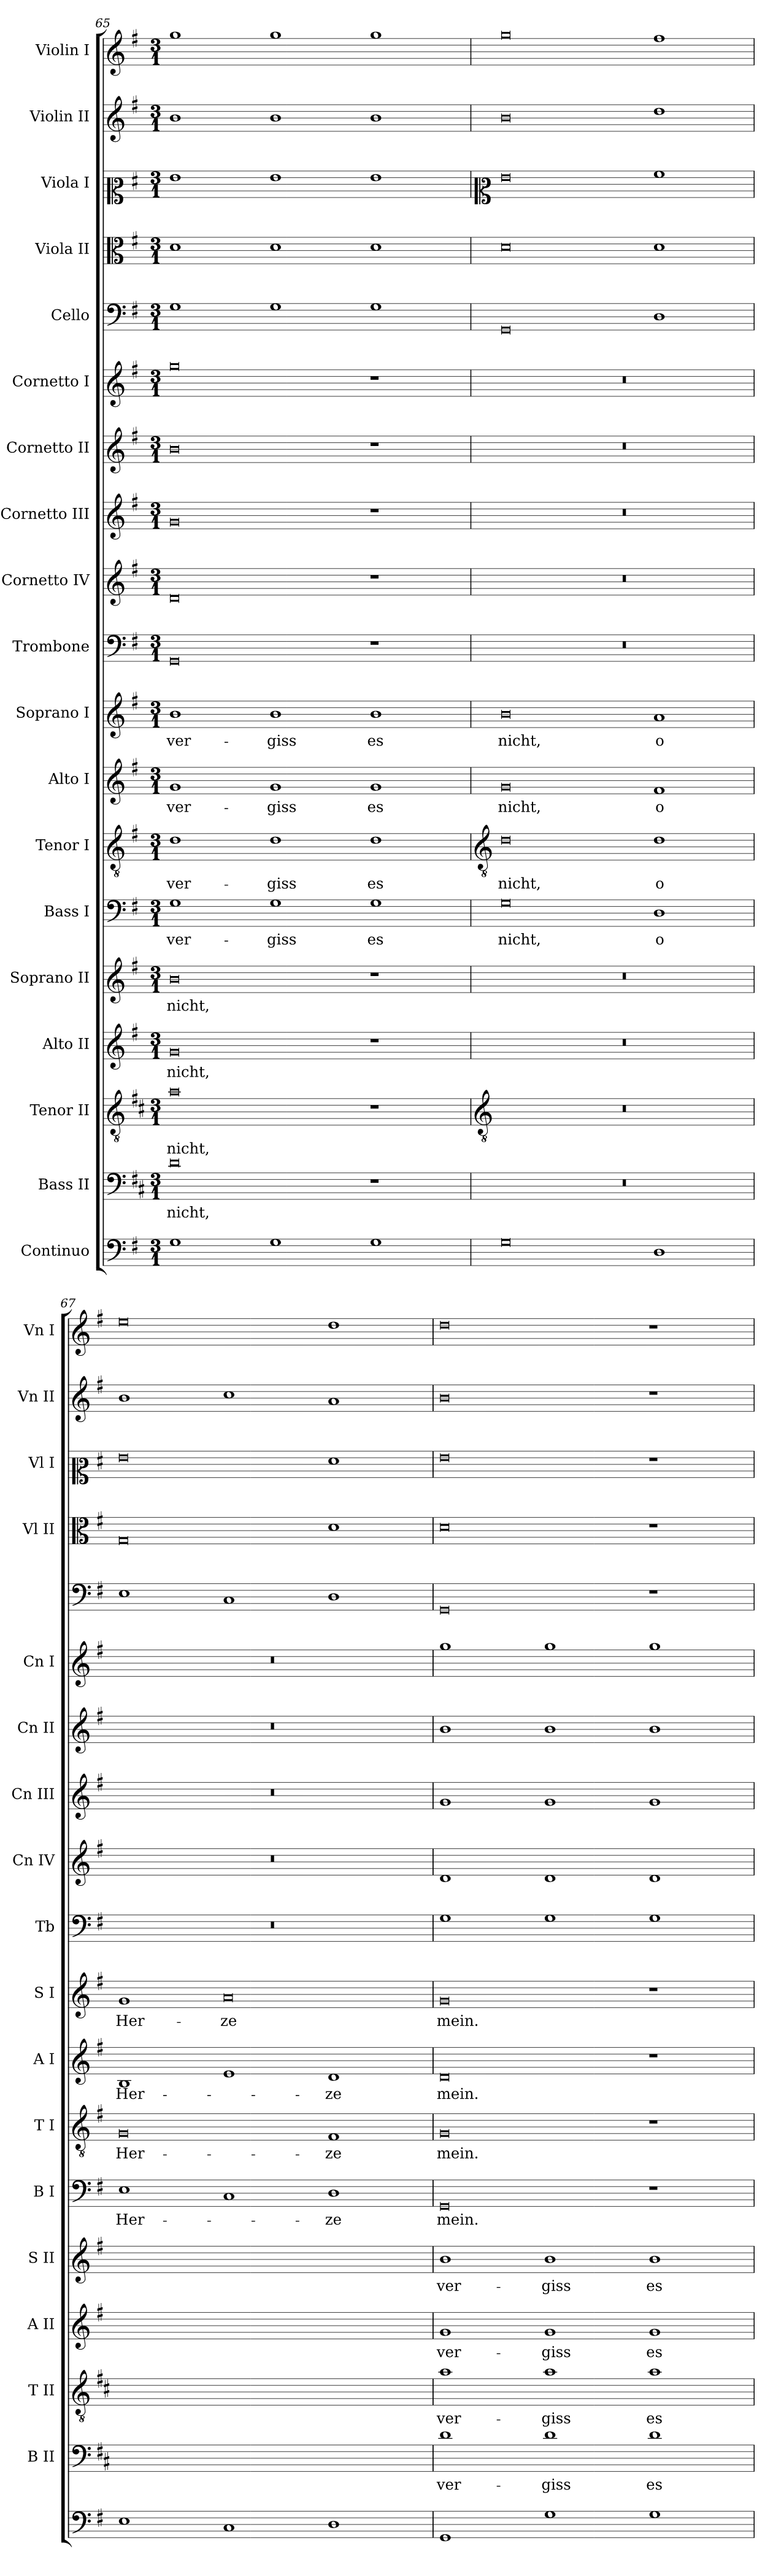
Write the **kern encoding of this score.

**kern	**kern	**text	**kern	**text	**kern	**text	**kern	**text	**kern	**text	**kern	**text	**kern	**text	**kern	**text	**kern	**kern	**kern	**kern	**kern	**kern	**kern	**kern	**kern	**kern
*part19	*part18	*part18	*part17	*part17	*part16	*part16	*part15	*part15	*part14	*part14	*part13	*part13	*part12	*part12	*part11	*part11	*part10	*part9	*part8	*part7	*part6	*part5	*part4	*part3	*part2	*part1
*staff19	*staff18	*staff18	*staff17	*staff17	*staff16	*staff16	*staff15	*staff15	*staff14	*staff14	*staff13	*staff13	*staff12	*staff12	*staff11	*staff11	*staff10	*staff9	*staff8	*staff7	*staff6	*staff5	*staff4	*staff3	*staff2	*staff1
*I"Continuo	*I"Bass II	*	*I"Tenor II	*	*I"Alto II	*	*I"Soprano II	*	*I"Bass I	*	*I"Tenor I	*	*I"Alto I	*	*I"Soprano I	*	*I"Trombone	*I"Cornetto IV	*I"Cornetto III	*I"Cornetto II	*I"Cornetto I	*I"Cello	*I"Viola II	*I"Viola I	*I"Violin II	*I"Violin I
*	*I'B II	*	*I'T II	*	*I'A II	*	*I'S II	*	*I'B I	*	*I'T I	*	*I'A I	*	*I'S I	*	*I'Tb	*I'Cn IV	*I'Cn III	*I'Cn II	*I'Cn I	*	*I'Vl II	*I'Vl I	*I'Vn II	*I'Vn I
*clefF4	*clefF4	*	*clefGv2	*	*clefG2	*	*clefG2	*	*clefF4	*	*clefGv2	*	*clefG2	*	*clefG2	*	*clefF4	*clefG2	*clefG2	*clefG2	*clefG2	*clefF4	*clefC3	*clefC2	*clefG2	*clefG2
*	*ITrd4c7	*	*ITrd4c7	*	*	*	*	*	*	*	*	*	*	*	*	*	*	*	*	*	*	*	*	*	*	*
*k[f#]	*k[f#]	*	*k[f#]	*	*k[f#]	*	*k[f#]	*	*k[f#]	*	*k[f#]	*	*k[f#]	*	*k[f#]	*	*k[f#]	*k[f#]	*k[f#]	*k[f#]	*k[f#]	*k[f#]	*k[f#]	*k[f#]	*k[f#]	*k[f#]
*G:	*G:	*	*G:	*	*G:	*	*G:	*	*G:	*	*G:	*	*G:	*	*G:	*	*G:	*G:	*G:	*G:	*G:	*G:	*G:	*G:	*G:	*G:
*M3/1	*M3/1	*	*M3/1	*	*M3/1	*	*M3/1	*	*M3/1	*	*M3/1	*	*M3/1	*	*M3/1	*	*M3/1	*M3/1	*M3/1	*M3/1	*M3/1	*M3/1	*M3/1	*M3/1	*M3/1	*M3/1
=65	=65	=65	=65	=65	=65	=65	=65	=65	=65	=65	=65	=65	=65	=65	=65	=65	=65	=65	=65	=65	=65	=65	=65	=65	=65	=65
!	!	!LO:LY:b	!	!LO:LY:b	!	!LO:LY:b	!	!LO:LY:b	!	!LO:LY:b	!	!LO:LY:b	!	!LO:LY:b	!	!LO:LY:b	!	!	!	!	!	!	!	!	!	!
1G	0G	nicht,	0d	nicht,	0g	nicht,	0b	nicht,	1G	ver-	1d	ver-	1g	ver-	1b	ver-	0GG	0d	0g	0b	0gg	1G	1d	1g	1b	1gg
!	!	!	!	!	!	!	!	!	!	!LO:LY:b	!	!LO:LY:b	!	!LO:LY:b	!	!LO:LY:b	!	!	!	!	!	!	!	!	!	!
1G	.	.	.	.	.	.	.	.	1G	-giss	1d	-giss	1g	-giss	1b	-giss	.	.	.	.	.	1G	1d	1g	1b	1gg
!	!	!	!	!	!	!	!	!	!	!LO:LY:b	!	!LO:LY:b	!	!LO:LY:b	!	!LO:LY:b	!	!	!	!	!	!	!	!	!	!
1G	1r	.	1r	.	1r	.	1r	.	1G	es	1d	es	1g	es	1b	es	1r	1r	1r	1r	1r	1G	1d	1g	1b	1gg
!!LO:LB:g=z
=66	=66	=66	=66	=66	=66	=66	=66	=66	=66	=66	=66	=66	=66	=66	=66	=66	=66	=66	=66	=66	=66	=66	=66	=66	=66	=66
*	*	*	*clefGv2	*	*	*	*	*	*	*	*clefGv2	*	*	*	*	*	*	*	*	*	*	*	*	*clefC2	*	*
!	!LO:N:vis=0	!	!LO:N:vis=0	!	!LO:N:vis=0	!	!LO:N:vis=0	!	!	!LO:LY:b	!	!LO:LY:b	!	!LO:LY:b	!	!LO:LY:b	!LO:N:vis=0	!LO:N:vis=0	!LO:N:vis=0	!LO:N:vis=0	!LO:N:vis=0	!	!	!	!	!
0G	0.r	.	0.r	.	0.r	.	0.r	.	0G	nicht,	0d	nicht,	0g	nicht,	0b	nicht,	0.r	0.r	0.r	0.r	0.r	0GG	0d	0g	0b	0gg
!	!	!	!	!	!	!	!	!	!	!LO:LY:b	!	!LO:LY:b	!	!LO:LY:b	!	!LO:LY:b	!	!	!	!	!	!	!	!	!	!
1D	.	.	.	.	.	.	.	.	1D	o	1d	o	1f#	o	1a	o	.	.	.	.	.	1D	1d	1a	1dd	1ff#
=67	=67	=67	=67	=67	=67	=67	=67	=67	=67	=67	=67	=67	=67	=67	=67	=67	=67	=67	=67	=67	=67	=67	=67	=67	=67	=67
!	!LO:N:vis=0	!	!LO:N:vis=0	!	!LO:N:vis=0	!	!LO:N:vis=0	!	!	!LO:LY:b	!	!LO:LY:b	!	!LO:LY:b	!	!LO:LY:b	!LO:N:vis=0	!LO:N:vis=0	!LO:N:vis=0	!LO:N:vis=0	!LO:N:vis=0	!	!	!	!	!
1E	0.ryy	.	0.ryy	.	0.ryy	.	0.ryy	.	1E	Her-	0G	Her-	1B	Her-	1g	Her-	0.r	0.r	0.r	0.r	0.r	1E	0G	0g	1b	0ee
!	!	!	!	!	!	!	!	!	!	!	!	!	!	!	!	!LO:LY:b	!	!	!	!	!	!	!	!	!	!
1C	.	.	.	.	.	.	.	.	1C	.	.	.	1e	.	0a	-ze	.	.	.	.	.	1C	.	.	1cc	.
!	!	!	!	!	!	!	!	!	!	!LO:LY:b	!	!LO:LY:b	!	!LO:LY:b	!	!	!	!	!	!	!	!	!	!	!	!
1D	.	.	.	.	.	.	.	.	1D	-ze	1F#	-ze	1d	-ze	.	.	.	.	.	.	.	1D	1d	1f#	1a	1dd
=68	=68	=68	=68	=68	=68	=68	=68	=68	=68	=68	=68	=68	=68	=68	=68	=68	=68	=68	=68	=68	=68	=68	=68	=68	=68	=68
!	!	!LO:LY:b	!	!LO:LY:b	!	!LO:LY:b	!	!LO:LY:b	!	!LO:LY:b	!	!LO:LY:b	!	!LO:LY:b	!	!LO:LY:b	!	!	!	!	!	!	!	!	!	!
1GG	1G	ver-	1d	ver-	1g	ver-	1b	ver-	0GG	mein.	0G	mein.	0d	mein.	0g	mein.	1G	1d	1g	1b	1gg	0GG	0d	0g	0b	0dd
!	!	!LO:LY:b	!	!LO:LY:b	!	!LO:LY:b	!	!LO:LY:b	!	!	!	!	!	!	!	!	!	!	!	!	!	!	!	!	!	!
1G	1G	-giss	1d	-giss	1g	-giss	1b	-giss	.	.	.	.	.	.	.	.	1G	1d	1g	1b	1gg	.	.	.	.	.
!	!	!LO:LY:b	!	!LO:LY:b	!	!LO:LY:b	!	!LO:LY:b	!	!	!	!	!	!	!	!	!	!	!	!	!	!	!	!	!	!
1G	1G	es	1d	es	1g	es	1b	es	1r	.	1r	.	1r	.	1r	.	1G	1d	1g	1b	1gg	1r	1r	1r	1r	1r
=	=	=	=	=	=	=	=	=	=	=	=	=	=	=	=	=	=	=	=	=	=	=	=	=	=	=
*-	*-	*-	*-	*-	*-	*-	*-	*-	*-	*-	*-	*-	*-	*-	*-	*-	*-	*-	*-	*-	*-	*-	*-	*-	*-	*-
